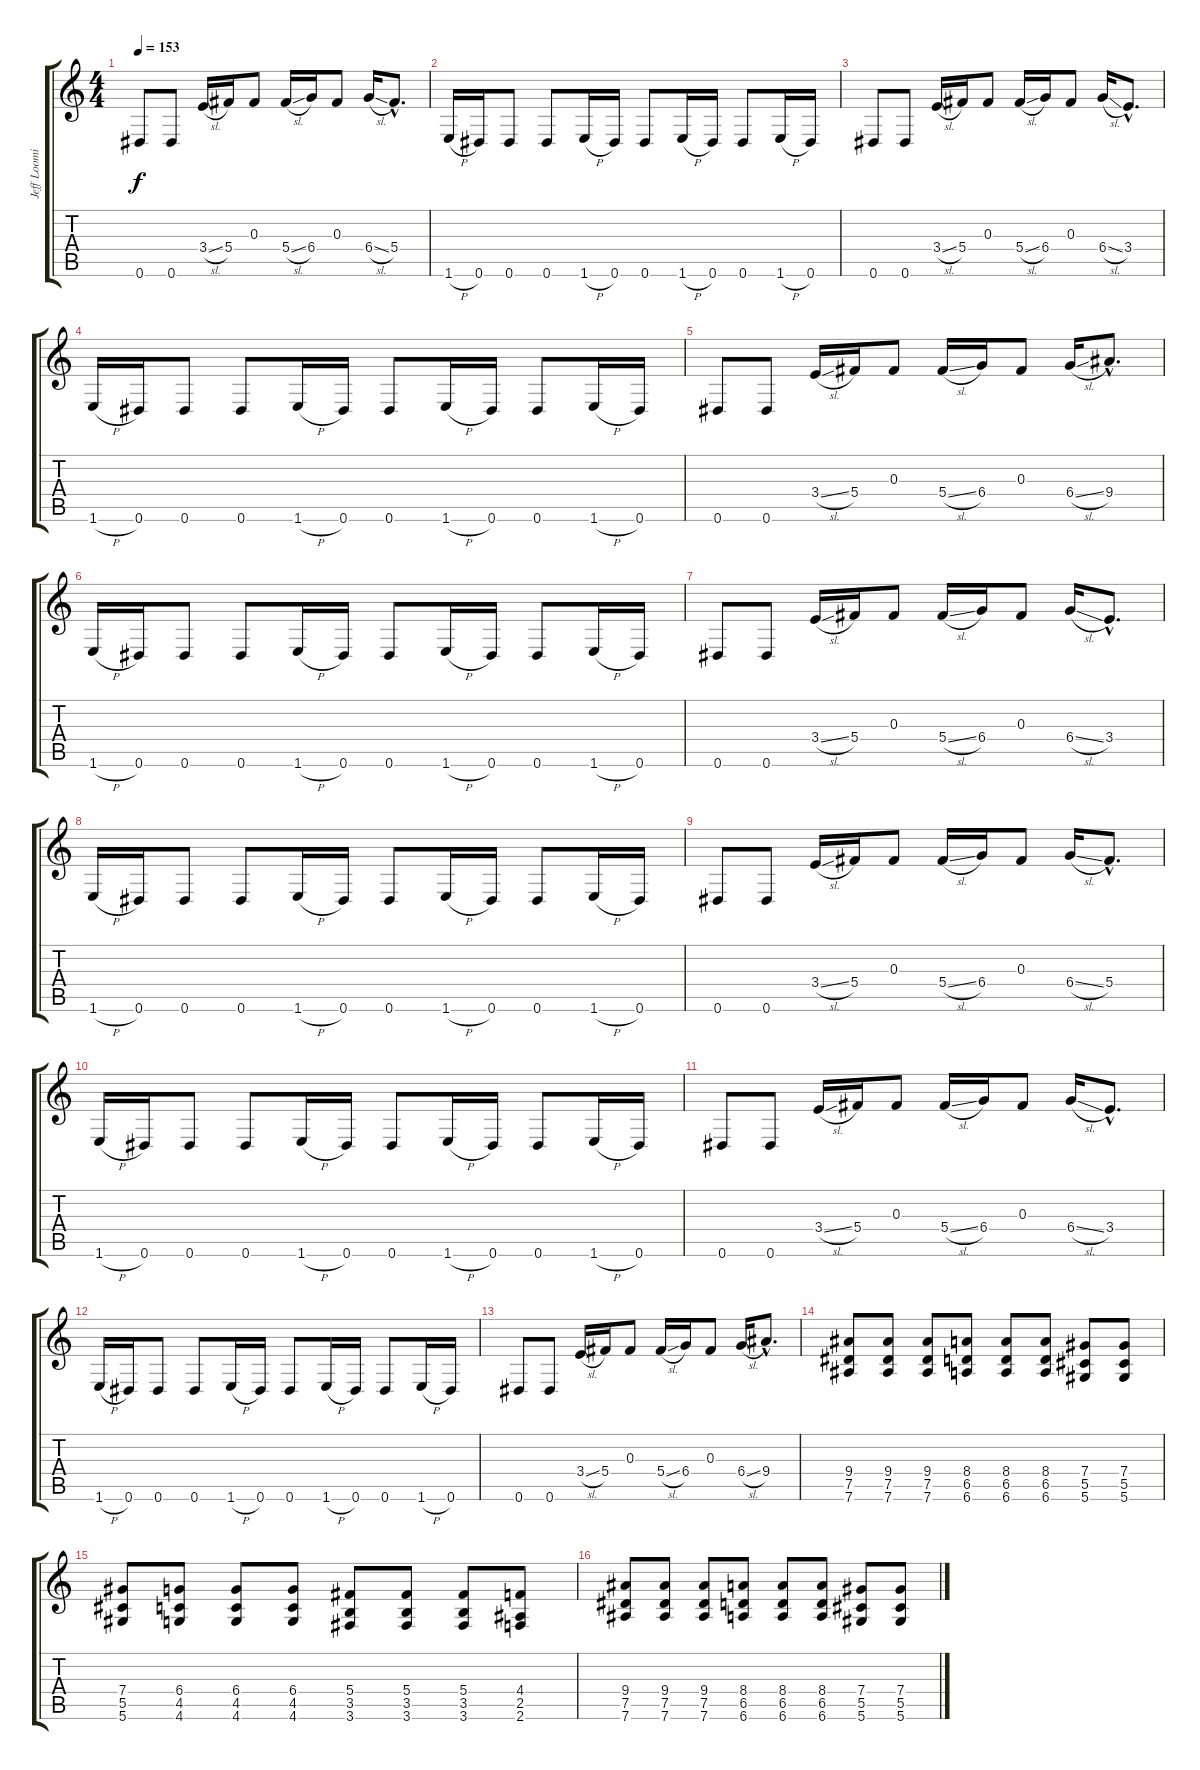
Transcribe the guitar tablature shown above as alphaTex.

\track ("Jeff Loomis" "Jeff Loomi") {instrument distortionguitar}
\staff {score tabs}
\tuning (Eb4 Bb3 Gb3 Db3 Ab2 Eb2) {hide}
\ts (4 4)
\tempo 153
\clef g2
\ks c
0.6.8{dy f} 0.6.8 3.4{sl}.16 5.4.16 0.3.8 5.4{sl}.16 6.4.16 0.3.8 6.4{sl}.16 5.4{hac}.8{d} |
1.6{h}.16 0.6.16 0.6.8 0.6.8 1.6{h}.16 0.6.16 0.6.8 1.6{h}.16 0.6.16 0.6.8 1.6{h}.16 0.6.16 |
0.6.8 0.6.8 3.4{sl}.16 5.4.16 0.3.8 5.4{sl}.16 6.4.16 0.3.8 6.4{sl}.16 3.4{hac}.8{d} |
1.6{h}.16 0.6.16 0.6.8 0.6.8 1.6{h}.16 0.6.16 0.6.8 1.6{h}.16 0.6.16 0.6.8 1.6{h}.16 0.6.16 |
0.6.8 0.6.8 3.4{sl}.16 5.4.16 0.3.8 5.4{sl}.16 6.4.16 0.3.8 6.4{sl}.16 9.4{hac}.8{d} |
1.6{h}.16 0.6.16 0.6.8 0.6.8 1.6{h}.16 0.6.16 0.6.8 1.6{h}.16 0.6.16 0.6.8 1.6{h}.16 0.6.16 |
0.6.8 0.6.8 3.4{sl}.16 5.4.16 0.3.8 5.4{sl}.16 6.4.16 0.3.8 6.4{sl}.16 3.4{hac}.8{d} |
1.6{h}.16 0.6.16 0.6.8 0.6.8 1.6{h}.16 0.6.16 0.6.8 1.6{h}.16 0.6.16 0.6.8 1.6{h}.16 0.6.16 |
0.6.8 0.6.8 3.4{sl}.16 5.4.16 0.3.8 5.4{sl}.16 6.4.16 0.3.8 6.4{sl}.16 5.4{hac}.8{d} |
1.6{h}.16 0.6.16 0.6.8 0.6.8 1.6{h}.16 0.6.16 0.6.8 1.6{h}.16 0.6.16 0.6.8 1.6{h}.16 0.6.16 |
0.6.8 0.6.8 3.4{sl}.16 5.4.16 0.3.8 5.4{sl}.16 6.4.16 0.3.8 6.4{sl}.16 3.4{hac}.8{d} |
1.6{h}.16 0.6.16 0.6.8 0.6.8 1.6{h}.16 0.6.16 0.6.8 1.6{h}.16 0.6.16 0.6.8 1.6{h}.16 0.6.16 |
0.6.8 0.6.8 3.4{sl}.16 5.4.16 0.3.8 5.4{sl}.16 6.4.16 0.3.8 6.4{sl}.16 9.4{hac}.8{d} |
(9.4 7.5 7.6).8 (9.4 7.5 7.6).8 (9.4 7.5 7.6).8 (8.4 6.5 6.6).8 (8.4 6.5 6.6).8 (8.4 6.5 6.6).8 (7.4 5.5 5.6).8 (7.4 5.5 5.6).8 |
(7.4 5.5 5.6).8 (6.4 4.5 4.6).8 (6.4 4.5 4.6).8 (6.4 4.5 4.6).8 (5.4 3.5 3.6).8 (5.4 3.5 3.6).8 (5.4 3.5 3.6).8 (4.4 2.5 2.6).8 |
(9.4 7.5 7.6).8 (9.4 7.5 7.6).8 (9.4 7.5 7.6).8 (8.4 6.5 6.6).8 (8.4 6.5 6.6).8 (8.4 6.5 6.6).8 (7.4 5.5 5.6).8 (7.4 5.5 5.6).8
